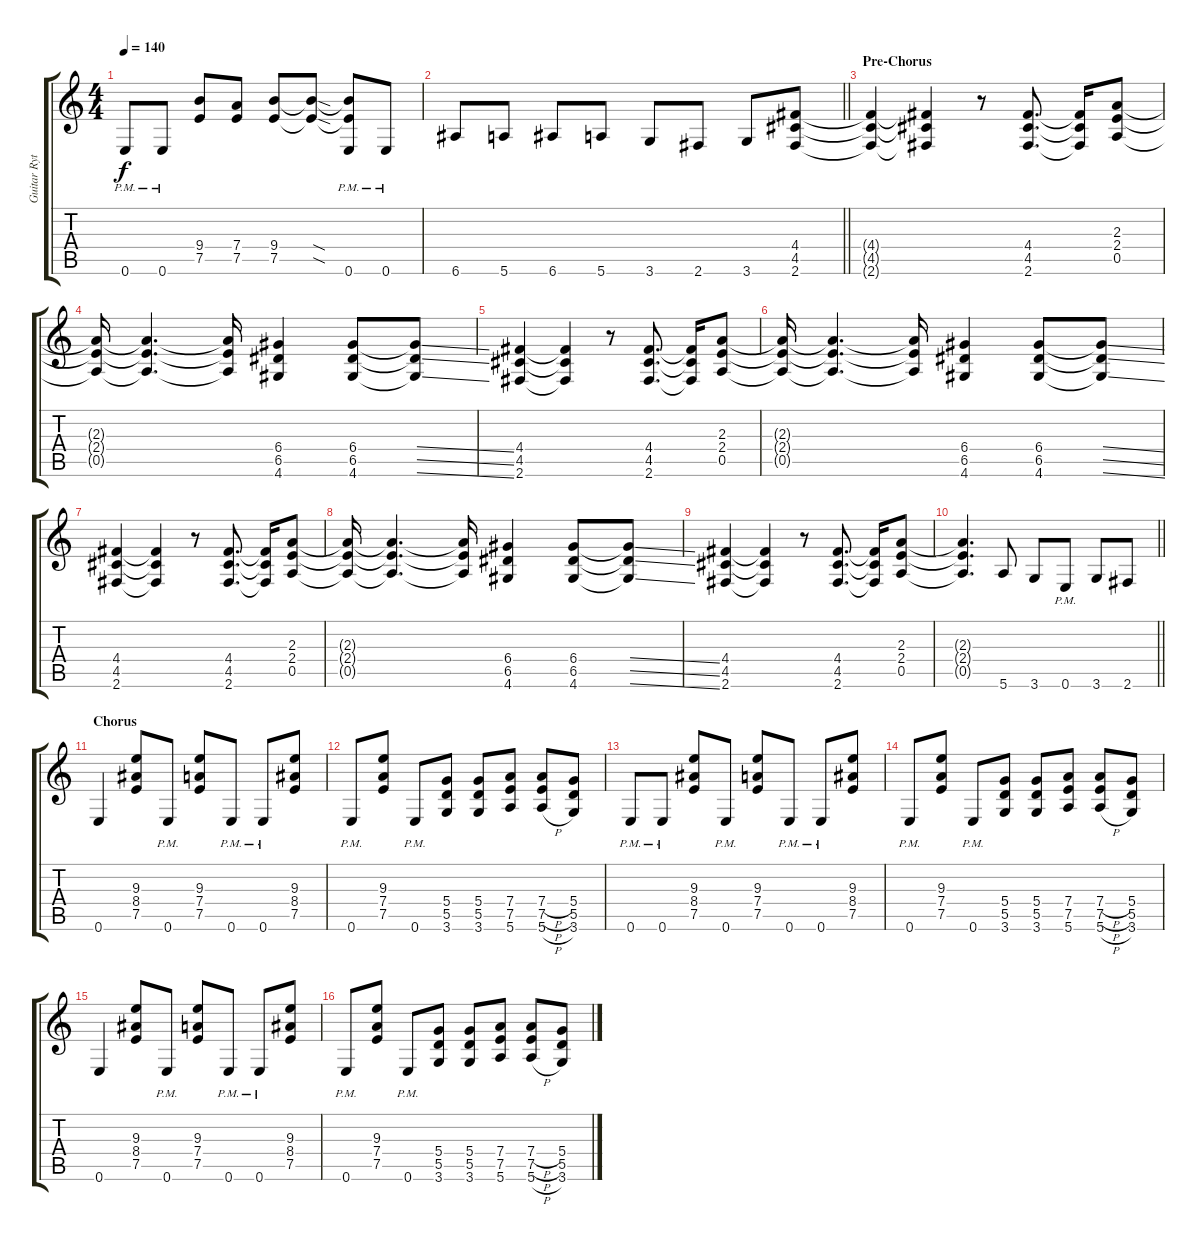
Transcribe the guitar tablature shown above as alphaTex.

\track ("Guitar Rythm" "Guitar Ryt") {instrument distortionguitar}
\staff {score tabs}
\tuning (E4 B3 G3 D3 A2 E2) {hide}
\ts (4 4)
\tempo 140
\clef g2
\ks c
0.6{pm}.8{dy f} 0.6{pm}.8 (9.4 7.5).8 (7.4 7.5).8 (9.4 7.5).8 (9.4{sod t} 7.5{sod t}).8 (9.4{t} 7.5{t} 0.6{pm}).8 0.6{pm}.8 |
\barLineRight lightlight
6.6.8 5.6.8 6.6.8 5.6.8 3.6.8 2.6.8 3.6.8 (4.4 4.5 2.6).8 |
\section ("" "Pre-Chorus")
(4.4{t} 4.5{t} 2.6{t}).4 (4.4{t} 4.5{t} 2.6{t}).4 r.8 (4.4 4.5 2.6).8{d} (4.4{t} 4.5{t} 2.6{t}).16 (2.3 2.4 0.5).8 |
(2.3{t} 2.4{t} 0.5{t}).16 (2.3{t} 2.4{t} 0.5{t}).4{d} (2.3{t} 2.4{t} 0.5{t}).16 (6.4 6.5 4.6).4 (6.4 6.5 4.6).8 (6.4{ss t} 6.5{ss t} 4.6{ss t}).8 |
(4.4 4.5 2.6).4 (4.4{t} 4.5{t} 2.6{t}).4 r.8 (4.4 4.5 2.6).8{d} (4.4{t} 4.5{t} 2.6{t}).16 (2.3 2.4 0.5).8 |
(2.3{t} 2.4{t} 0.5{t}).16 (2.3{t} 2.4{t} 0.5{t}).4{d} (2.3{t} 2.4{t} 0.5{t}).16 (6.4 6.5 4.6).4 (6.4 6.5 4.6).8 (6.4{ss t} 6.5{ss t} 4.6{ss t}).8 |
(4.4 4.5 2.6).4 (4.4{t} 4.5{t} 2.6{t}).4 r.8 (4.4 4.5 2.6).8{d} (4.4{t} 4.5{t} 2.6{t}).16 (2.3 2.4 0.5).8 |
(2.3{t} 2.4{t} 0.5{t}).16 (2.3{t} 2.4{t} 0.5{t}).4{d} (2.3{t} 2.4{t} 0.5{t}).16 (6.4 6.5 4.6).4 (6.4 6.5 4.6).8 (6.4{ss t} 6.5{ss t} 4.6{ss t}).8 |
(4.4 4.5 2.6).4 (4.4{t} 4.5{t} 2.6{t}).4 r.8 (4.4 4.5 2.6).8{d} (4.4{t} 4.5{t} 2.6{t}).16 (2.3 2.4 0.5).8 |
\barLineRight lightlight
(2.3{t} 2.4{t} 0.5{t}).4{d} 5.6.8 3.6.8 0.6{pm}.8 3.6.8 2.6.8 |
\section ("" "Chorus")
0.6.4 (9.3 8.4 7.5).8 0.6{pm}.8 (9.3 7.4 7.5).8 0.6{pm}.8 0.6{pm}.8 (9.3 8.4 7.5).8 |
0.6{pm}.8 (9.3 7.4 7.5).8 0.6{pm}.8 (5.4 5.5 3.6).8 (5.4 5.5 3.6).8 (7.4 7.5 5.6).8 (7.4{h} 7.5{h} 5.6{h}).8 (5.4 5.5 3.6).8 |
0.6{pm}.8 0.6{pm}.8 (9.3 8.4 7.5).8 0.6{pm}.8 (9.3 7.4 7.5).8 0.6{pm}.8 0.6{pm}.8 (9.3 8.4 7.5).8 |
0.6{pm}.8 (9.3 7.4 7.5).8 0.6{pm}.8 (5.4 5.5 3.6).8 (5.4 5.5 3.6).8 (7.4 7.5 5.6).8 (7.4{h} 7.5{h} 5.6{h}).8 (5.4 5.5 3.6).8 |
0.6.4 (9.3 8.4 7.5).8 0.6{pm}.8 (9.3 7.4 7.5).8 0.6{pm}.8 0.6{pm}.8 (9.3 8.4 7.5).8 |
0.6{pm}.8 (9.3 7.4 7.5).8 0.6{pm}.8 (5.4 5.5 3.6).8 (5.4 5.5 3.6).8 (7.4 7.5 5.6).8 (7.4{h} 7.5{h} 5.6{h}).8 (5.4 5.5 3.6).8
